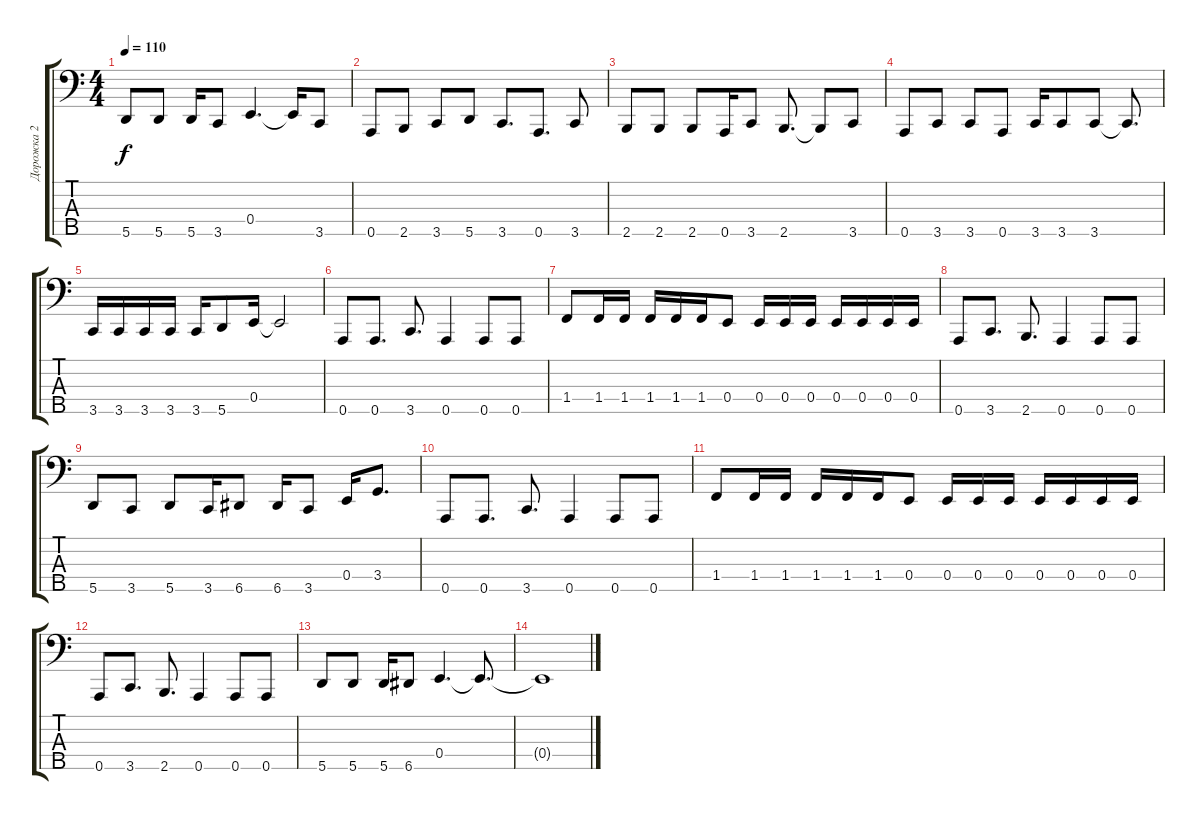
\track ("Дорожка 2" "Дорожка 2") {instrument slapbass1}
\staff {score tabs}
\tuning (G2 D2 A1 E1 A0) {hide}
\ts (4 4)
\tempo 110
\clef f4
\ks c
5.5.8{dy f} 5.5.8 5.5.16 3.5.8 0.4.4{d} 0.4{t}.16 3.5.8 |
0.5.8 2.5.8 3.5.8 5.5.8 3.5.8{d} 0.5.8{d} 3.5.8 |
2.5.8 2.5.8 2.5.8 0.5.16 3.5.8 2.5.8{d} 2.5{t}.8 3.5.8 |
0.5.8 3.5.8 3.5.8 0.5.8 3.5.16 3.5.8 3.5.8 3.5{t}.8{d} |
3.5.16 3.5.16 3.5.16 3.5.16 3.5.16 5.5.8 0.4.16 0.4{t}.2 |
0.5.8 0.5.8{d} 3.5.8{d} 0.5.4 0.5.8 0.5.8 |
1.4.8 1.4.16 1.4.16 1.4.16 1.4.16 1.4.16 0.4.8 0.4.16 0.4.16 0.4.16 0.4.16 0.4.16 0.4.16 0.4.16 |
0.5.8 3.5.8{d} 2.5.8{d} 0.5.4 0.5.8 0.5.8 |
5.5.8 3.5.8 5.5.8 3.5.16 6.5.8 6.5.16 3.5.8 0.4.16 3.4.8{d} |
0.5.8 0.5.8{d} 3.5.8{d} 0.5.4 0.5.8 0.5.8 |
1.4.8 1.4.16 1.4.16 1.4.16 1.4.16 1.4.16 0.4.8 0.4.16 0.4.16 0.4.16 0.4.16 0.4.16 0.4.16 0.4.16 |
0.5.8 3.5.8{d} 2.5.8{d} 0.5.4 0.5.8 0.5.8 |
5.5.8 5.5.8 5.5.16 6.5.8 0.4.4{d} 0.4{t}.8{d} |
0.4{t}.1
